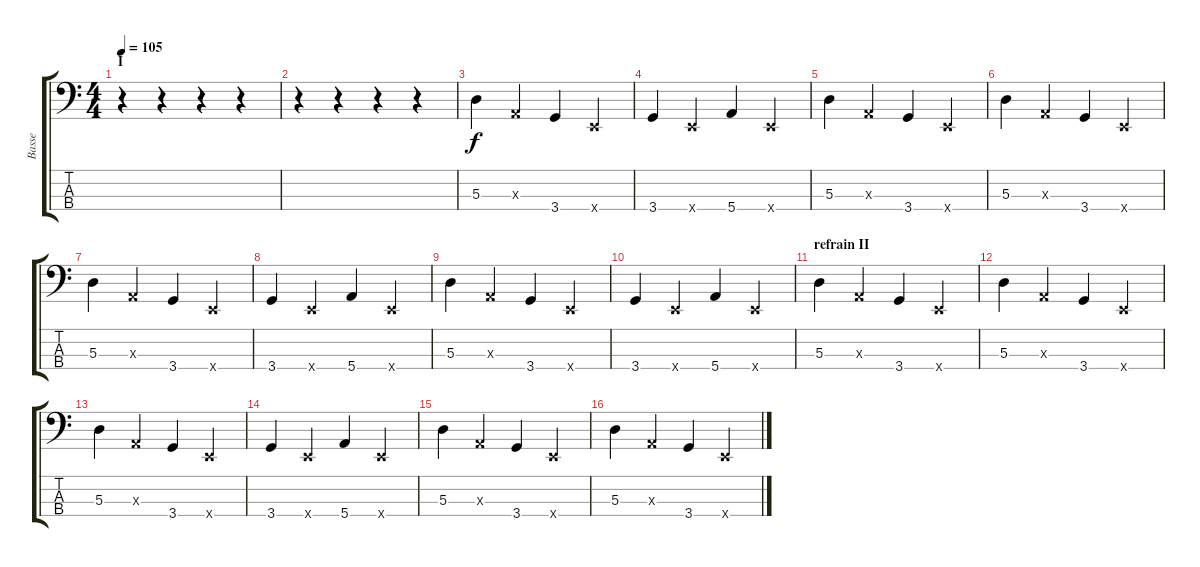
\track ("Basse" "Basse") {instrument fretlessbass}
\staff {score tabs}
\tuning (G2 D2 A1 E1) {hide}
\ts (4 4)
\section ("" "I")
\tempo 105
\clef f4
\ks c
r.4{dy f} r.4 r.4 r.4 |
r.4 r.4 r.4 r.4 |
5.3.4 0.3{x}.4 3.4.4 0.4{x}.4 |
3.4.4 0.4{x}.4 5.4.4 0.4{x}.4 |
5.3.4 0.3{x}.4 3.4.4 0.4{x}.4 |
5.3.4 0.3{x}.4 3.4.4 0.4{x}.4 |
5.3.4 0.3{x}.4 3.4.4 0.4{x}.4 |
3.4.4 0.4{x}.4 5.4.4 0.4{x}.4 |
5.3.4 0.3{x}.4 3.4.4 0.4{x}.4 |
3.4.4 0.4{x}.4 5.4.4 0.4{x}.4 |
\section ("" "refrain II")
5.3.4 0.3{x}.4 3.4.4 0.4{x}.4 |
5.3.4 0.3{x}.4 3.4.4 0.4{x}.4 |
5.3.4 0.3{x}.4 3.4.4 0.4{x}.4 |
3.4.4 0.4{x}.4 5.4.4 0.4{x}.4 |
5.3.4 0.3{x}.4 3.4.4 0.4{x}.4 |
5.3.4 0.3{x}.4 3.4.4 0.4{x}.4
